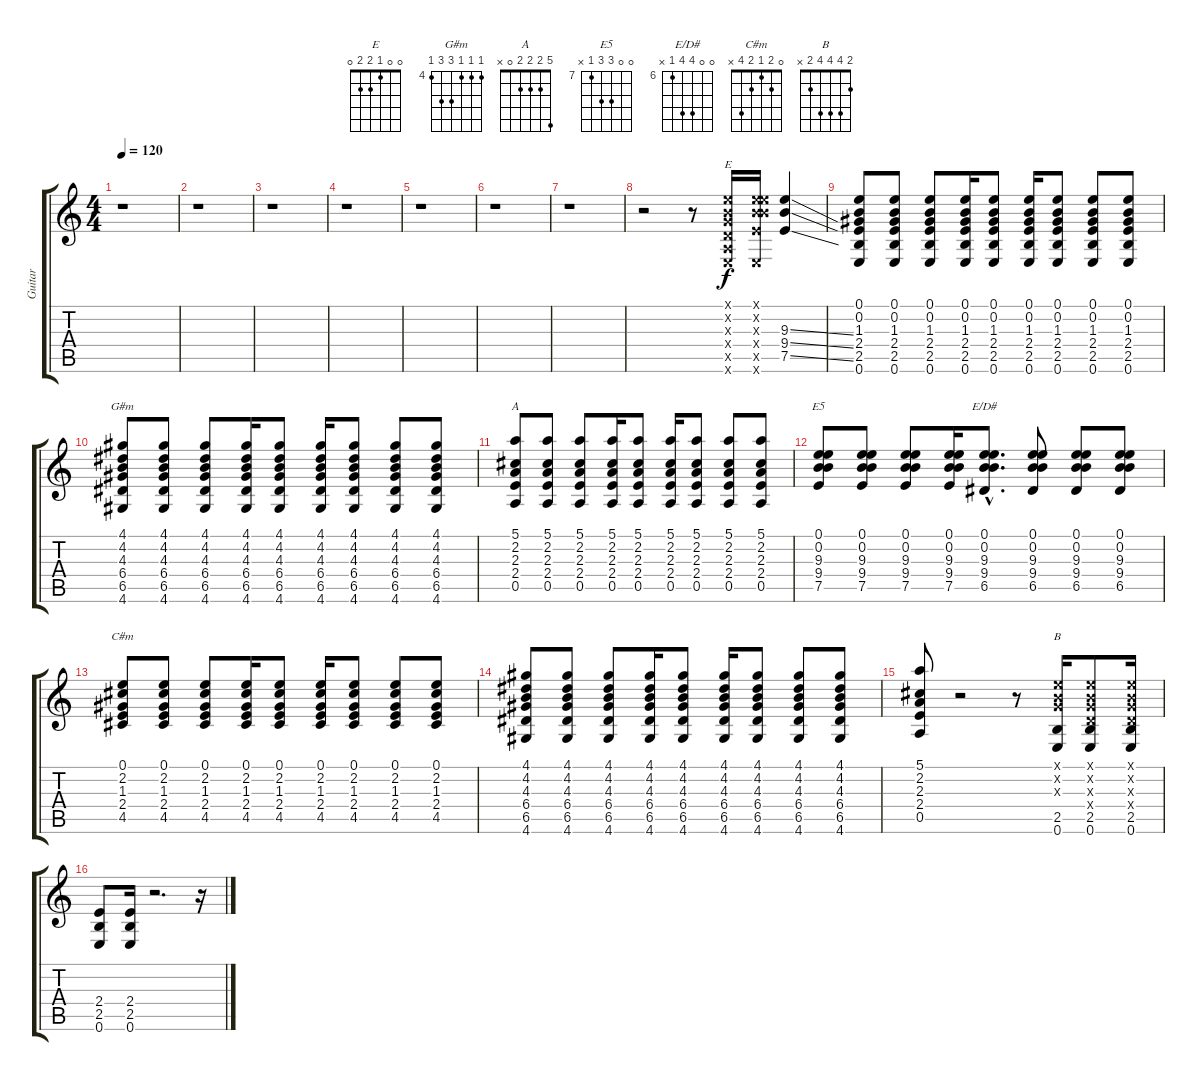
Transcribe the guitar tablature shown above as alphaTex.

\track ("Guitar" "Guitar") {instrument overdrivenguitar}
\staff {score tabs}
\tuning (E4 B3 G3 D3 A2 E2) {hide}
\chord ("E" 0 0 1 2 2 0)
\chord ("G#m" 4 4 4 6 6 4) {firstfret 4}
\chord ("A" 5 2 2 2 0 x)
\chord ("E5" 0 0 9 9 7 x) {firstfret 7}
\chord ("E/D#" 0 0 9 9 6 x) {firstfret 6}
\chord ("C#m" 0 2 1 2 4 x)
\chord ("B" 2 4 4 4 2 x)
\ts (4 4)
\tempo 120
\clef g2
\ks c
r.1{dy f} |
r.1 |
r.1 |
r.1 |
r.1 |
r.1 |
r.1 |
r.2 r.8 (0.1{x} 0.2{x} 0.3{x} 0.4{x} 0.5{x} 0.6{x}).16{ch "E"} (0.1{x} 0.2{x} 9.3{x} 9.4{x} 7.5{x} 0.6{x}).16 (9.3{ss} 9.4{ss} 7.5{ss}).4 |
(0.1 0.2 1.3 2.4 2.5 0.6).8 (0.1 0.2 1.3 2.4 2.5 0.6).8 (0.1 0.2 1.3 2.4 2.5 0.6).8 (0.1 0.2 1.3 2.4 2.5 0.6).16 (0.1 0.2 1.3 2.4 2.5 0.6).8 (0.1 0.2 1.3 2.4 2.5 0.6).16 (0.1 0.2 1.3 2.4 2.5 0.6).8 (0.1 0.2 1.3 2.4 2.5 0.6).8 (0.1 0.2 1.3 2.4 2.5 0.6).8 |
(4.1 4.2 4.3 6.4 6.5 4.6).8{ch "G#m"} (4.1 4.2 4.3 6.4 6.5 4.6).8 (4.1 4.2 4.3 6.4 6.5 4.6).8 (4.1 4.2 4.3 6.4 6.5 4.6).16 (4.1 4.2 4.3 6.4 6.5 4.6).8 (4.1 4.2 4.3 6.4 6.5 4.6).16 (4.1 4.2 4.3 6.4 6.5 4.6).8 (4.1 4.2 4.3 6.4 6.5 4.6).8 (4.1 4.2 4.3 6.4 6.5 4.6).8 |
(5.1 2.2 2.3 2.4 0.5).8{ch "A"} (5.1 2.2 2.3 2.4 0.5).8 (5.1 2.2 2.3 2.4 0.5).8 (5.1 2.2 2.3 2.4 0.5).16 (5.1 2.2 2.3 2.4 0.5).8 (5.1 2.2 2.3 2.4 0.5).16 (5.1 2.2 2.3 2.4 0.5).8 (5.1 2.2 2.3 2.4 0.5).8 (5.1 2.2 2.3 2.4 0.5).8 |
(0.1 0.2 9.3 9.4 7.5).8{ch "E5"} (0.1 0.2 9.3 9.4 7.5).8 (0.1 0.2 9.3 9.4 7.5).8 (0.1 0.2 9.3 9.4 7.5).16 (0.1{hac} 0.2{hac} 9.3{hac} 9.4{hac} 6.5{hac}).8{d ch "E/D#"} (0.1 0.2 9.3 9.4 6.5).8 (0.1 0.2 9.3 9.4 6.5).8 (0.1 0.2 9.3 9.4 6.5).8 |
(0.1 2.2 1.3 2.4 4.5).8{ch "C#m"} (0.1 2.2 1.3 2.4 4.5).8 (0.1 2.2 1.3 2.4 4.5).8 (0.1 2.2 1.3 2.4 4.5).16 (0.1 2.2 1.3 2.4 4.5).8 (0.1 2.2 1.3 2.4 4.5).16 (0.1 2.2 1.3 2.4 4.5).8 (0.1 2.2 1.3 2.4 4.5).8 (0.1 2.2 1.3 2.4 4.5).8 |
(4.1 4.2 4.3 6.4 6.5 4.6).8 (4.1 4.2 4.3 6.4 6.5 4.6).8 (4.1 4.2 4.3 6.4 6.5 4.6).8 (4.1 4.2 4.3 6.4 6.5 4.6).16 (4.1 4.2 4.3 6.4 6.5 4.6).8 (4.1 4.2 4.3 6.4 6.5 4.6).16 (4.1 4.2 4.3 6.4 6.5 4.6).8 (4.1 4.2 4.3 6.4 6.5 4.6).8 (4.1 4.2 4.3 6.4 6.5 4.6).8 |
(5.1 2.2 2.3 2.4 0.5).8 r.2 r.8 (0.1{x} 0.2{x} 0.3{x} 2.5 0.6).16{ch "B"} (0.1{x} 0.2{x} 0.3{x} 0.4{x} 2.5 0.6).8 (0.1{x} 0.2{x} 0.3{x} 0.4{x} 2.5 0.6).16 |
(2.4 2.5 0.6).8 (2.4 2.5 0.6).16 r.2{d} r.16
